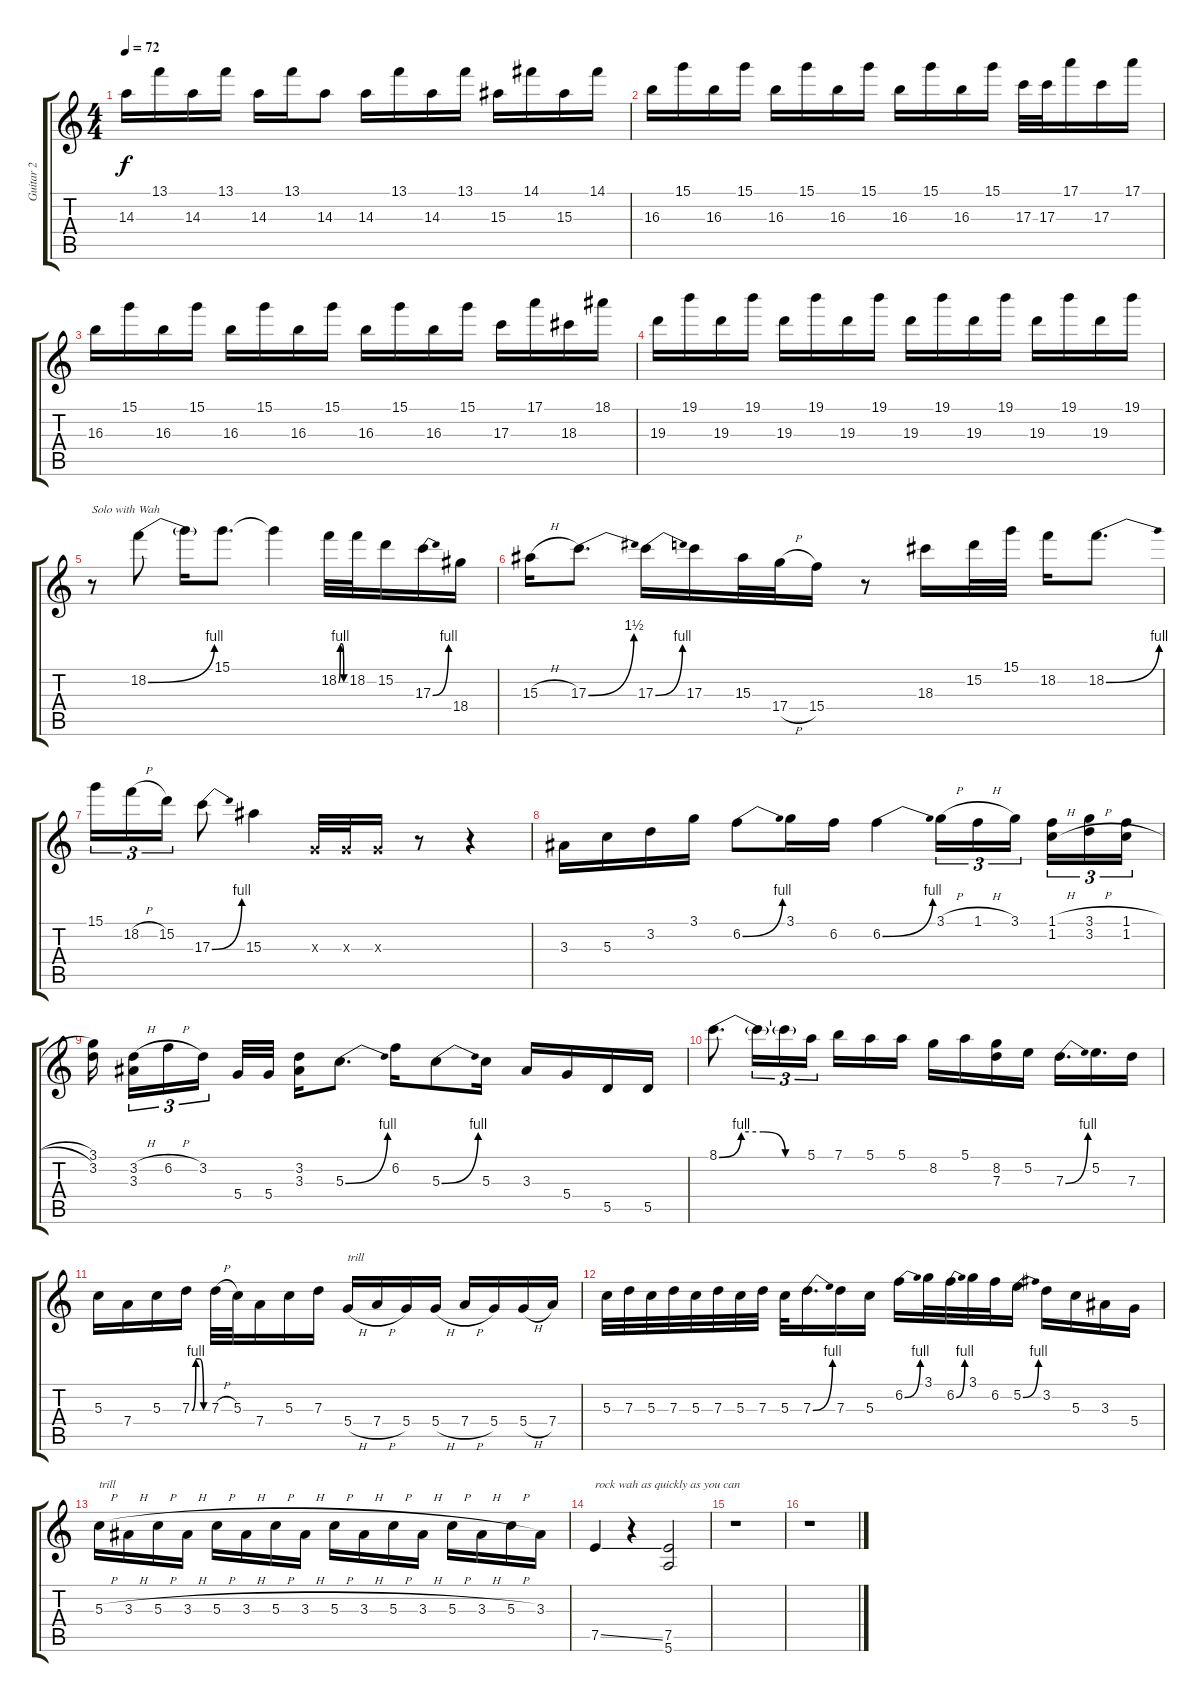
\track ("Guitar 2" "Guitar 2") {instrument electricguitarclean}
\staff {score tabs}
\tuning (E4 B3 G3 D3 A2 E2) {hide}
\ts (4 4)
\tempo 72
\clef g2
\ks c
14.3.16{dy f} 13.1.16 14.3.16 13.1.16 14.3.16 13.1.16 14.3.8 14.3.16 13.1.16 14.3.16 13.1.16 15.3.16 14.1.16 15.3.16 14.1.16 |
16.3.16 15.1.16 16.3.16 15.1.16 16.3.16 15.1.16 16.3.16 15.1.16 16.3.16 15.1.16 16.3.16 15.1.16 17.3.32 17.3.32 17.1.16 17.3.16 17.1.16 |
16.3.16 15.1.16 16.3.16 15.1.16 16.3.16 15.1.16 16.3.16 15.1.16 16.3.16 15.1.16 16.3.16 15.1.16 17.3.16 17.1.16 18.3.16 18.1.16 |
19.3.16 19.1.16 19.3.16 19.1.16 19.3.16 19.1.16 19.3.16 19.1.16 19.3.16 19.1.16 19.3.16 19.1.16 19.3.16 19.1.16 19.3.16 19.1.16 |
r.8{txt "Solo with Wah"} 18.2{be (bend 0 0 60 4)}.8 18.2{t}.16 15.1.8{d} 15.1{t}.4 18.2{be (custom 0 0 15 4 30 4 45 0 60 0)}.32 18.2.32 15.2.16 17.3{be (bend 0 0 60 4)}.16 18.4.16 |
15.3{h}.16 17.3{be (bend 0 0 60 6)}.8{d} 17.3{be (bend 0 0 60 4)}.16 17.3.16 15.3.32 17.4{h}.32 15.4.16 r.8 18.3.16 15.2.32 15.1.32 18.2.16 18.2{be (bend 0 0 60 4)}.8{d} |
15.1.16{tu (3 2)} 18.2{h}.16{tu (3 2)} 15.2.16{tu (3 2)} 17.3{be (bend 0 0 60 4)}.8 15.3.4 0.3{x}.32 0.3{x}.32 0.3{x}.16 r.8 r.4 |
3.3.16 5.3.16 3.2.16 3.1.16 6.2{be (bend 0 0 60 4)}.8 3.1.16 6.2.16 6.2{be (bend 0 0 60 4)}.4 3.1{h}.16{tu (3 2)} 1.1{h}.16{tu (3 2)} 3.1.16{tu (3 2)} (1.1{h} 1.2{h}).16{tu (3 2)} (3.1{h} 3.2{h}).16{tu (3 2)} (1.1{h} 1.2{h}).16{tu (3 2)} |
(3.1 3.2).16 (3.2{h} 3.3).16{tu (3 2)} 6.2{h}.16{tu (3 2)} 3.2.16{tu (3 2)} 5.4.32 5.4.32 (3.2 3.3).16 5.3{be (bend 0 0 60 4)}.8{d} 6.2.16 5.3{be (bend 0 0 60 4)}.8 5.3.16 3.3.16 5.4.16 5.5.16 5.5.16 |
8.1{be (custom 0 0 15 4 30 4 45 0 60 0)}.8{d} 8.1{t}.16{tu (3 2)} 8.1{t}.16{tu (3 2)} 5.1.16{tu (3 2)} 7.1.16 5.1.16 5.1.16 8.2.16 5.1.16 (8.2 7.3).16 5.2.16 7.3{be (bend 0 0 60 4)}.16{d} 5.2.16{d} 7.3.16 |
5.3.16 7.4.16 5.3.16 7.3{be (custom 0 0 15 4 30 4 45 0 60 0)}.16 7.3{h}.32 5.3.32 7.4.16 5.3.16 7.3.16 5.4{h}.16{txt "trill"} 7.4{h}.16 5.4.16 5.4{h}.16 7.4{h}.16 5.4.16 5.4{h}.16 7.4.16 |
5.3.32 7.3.32 5.3.32 7.3.32 5.3.32 7.3.32 5.3.32 7.3.32 5.3.32 7.3{be (bend 0 0 60 4)}.16{d} 7.3.16 5.3.16 6.2{be (bend 0 0 60 4)}.16 3.1.32 6.2{be (bend 0 0 60 4)}.32 3.1.32 6.2.32 5.2{be (bend 0 0 60 4)}.16 3.2.16 5.3.16 3.3.16 5.4.16 |
5.3{h}.16{txt "trill"} 3.3{h}.16 5.3{h}.16 3.3{h}.16 5.3{h}.16 3.3{h}.16 5.3{h}.16 3.3{h}.16 5.3{h}.16 3.3{h}.16 5.3{h}.16 3.3{h}.16 5.3{h}.16 3.3{h}.16 5.3{h}.16 3.3.16 |
7.5{ss}.4{txt "rock wah as quickly as you can"} r.4 (7.5 5.6).2 |
r.1 |
r.1
